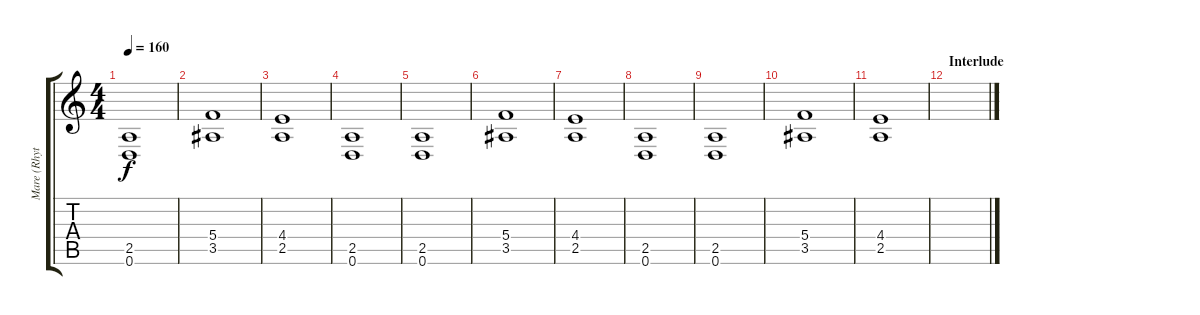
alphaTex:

\track ("Mare (Rhythm)" "Mare (Rhyt") {instrument distortionguitar}
\staff {score tabs}
\tuning (D4 A3 F3 C3 G2 D2) {hide}
\ts (4 4)
\tempo 160
\clef g2
\ks c
(2.5 0.6).1{dy f} |
(5.4 3.5).1 |
(4.4 2.5).1 |
(2.5 0.6).1 |
(2.5 0.6).1 |
(5.4 3.5).1 |
(4.4 2.5).1 |
(2.5 0.6).1 |
(2.5 0.6).1 |
(5.4 3.5).1 |
(4.4 2.5).1 |
\section ("" "Interlude")
